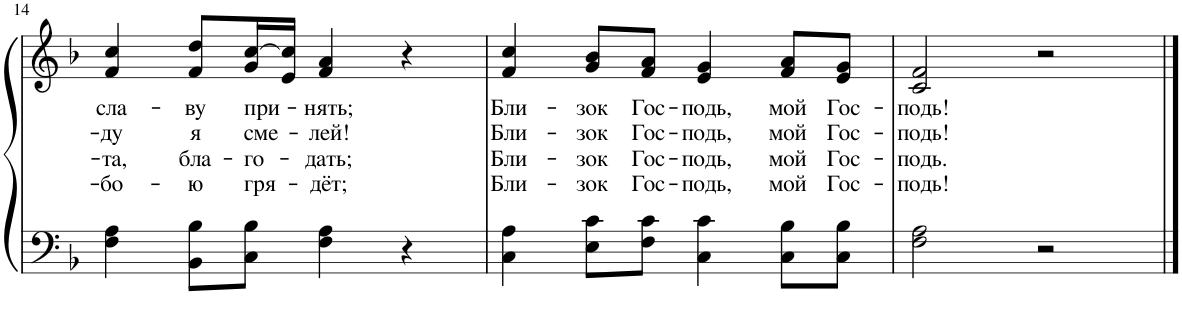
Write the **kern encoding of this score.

**kern	**kern	**text	**text	**text	**text
*part1	*part1	*part1	*part1	*part1	*part1
*staff2	*staff1	*staff1	*staff1	*staff1	*staff1
*I"Piano	*	*	*	*	*
*I'Pno.	*	*	*	*	*
!!LO:PB:g=z
*clefF4	*clefG2	*	*	*	*
*k[b-]	*k[b-]	*	*	*	*
*M4/4	*M4/4	*	*	*	*
*met(c)	*met(c)	*	*	*	*
=14	=14	=14	=14	=14	=14
!	!	!LO:LY:b	!LO:LY:b	!LO:LY:b	!LO:LY:b
4F\ 4A\	4f/ 4cc/	сла-	-ду	-та,	-бо-
!	!	!LO:LY:b	!LO:LY:b	!LO:LY:b	!LO:LY:b
8BB-\ 8B-\L	8f/ 8dd/L	-ву	я	бла-	-ю
!	!	!LO:LY:b	!LO:LY:b	!LO:LY:b	!LO:LY:b
8C\ 8B-\J	16g/ [16cc/L	при-	сме-	-го-	гря-
.	16e/ 16cc/]JJ	.	.	.	.
!	!	!LO:LY:b	!LO:LY:b	!LO:LY:b	!LO:LY:b
4F\ 4A\	4f/ 4a/	-нять;	-лей!	-дать;	-дёт;
4r	4r	.	.	.	.
=15	=15	=15	=15	=15	=15
!	!	!LO:LY:b	!LO:LY:b	!LO:LY:b	!LO:LY:b
4C\ 4A\	4f/ 4cc/	Бли-	Бли-	Бли-	Бли-
!	!	!LO:LY:b	!LO:LY:b	!LO:LY:b	!LO:LY:b
8E\ 8c\L	8g/ 8b-/L	-зок	-зок	-зок	-зок
!	!	!LO:LY:b	!LO:LY:b	!LO:LY:b	!LO:LY:b
8F\ 8c\J	8f/ 8a/J	Гос-	Гос-	Гос-	Гос-
!	!	!LO:LY:b	!LO:LY:b	!LO:LY:b	!LO:LY:b
4C\ 4c\	4e/ 4g/	-подь,	-подь,	-подь,	-подь,
!	!	!LO:LY:b	!LO:LY:b	!LO:LY:b	!LO:LY:b
8C\ 8B-\L	8f/ 8a/L	мой	мой	мой	мой
!	!	!LO:LY:b	!LO:LY:b	!LO:LY:b	!LO:LY:b
8C\ 8B-\J	8e/ 8g/J	Гос-	Гос-	Гос-	Гос-
=16	=16	=16	=16	=16	=16
!	!	!LO:LY:b	!LO:LY:b	!LO:LY:b	!LO:LY:b
2F\ 2A\	2c/ 2f/	-подь!	-подь!	-подь.	-подь!
2r	2r	.	.	.	.
==	==	==	==	==	==
*-	*-	*-	*-	*-	*-
